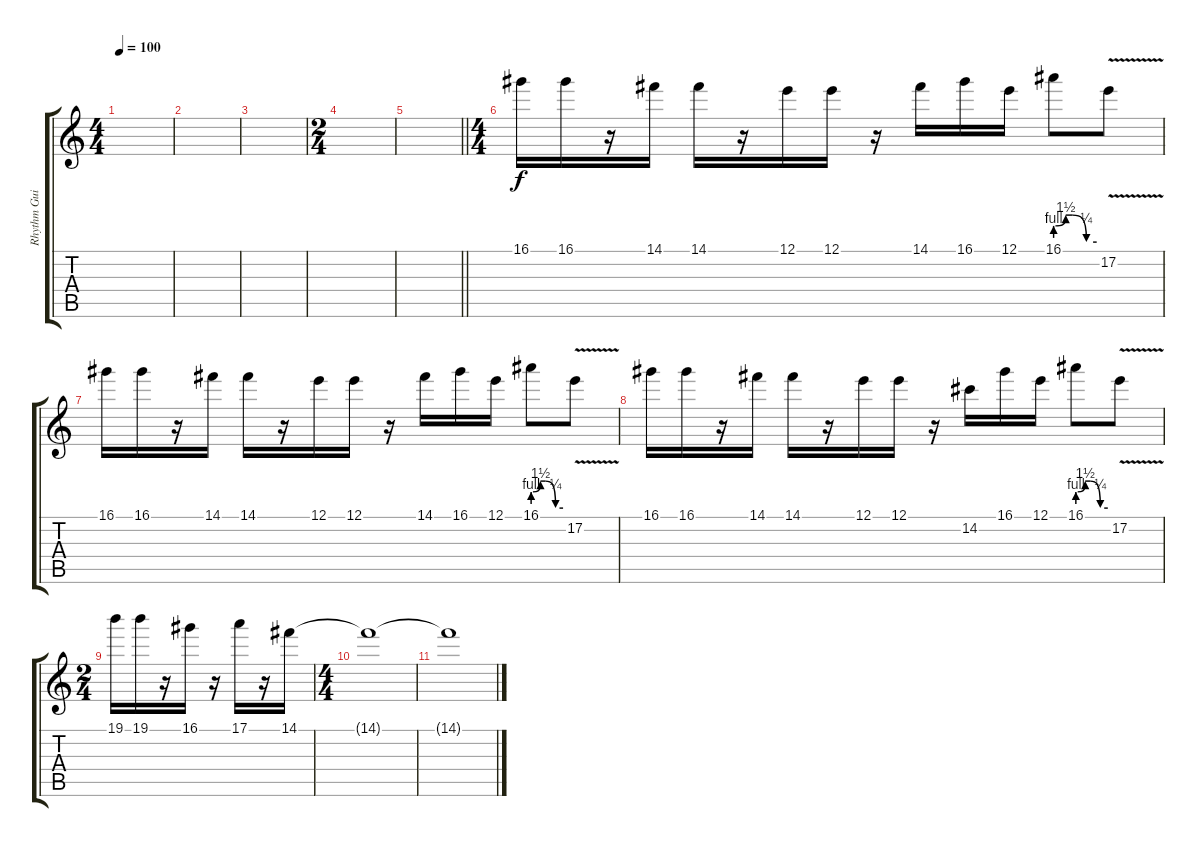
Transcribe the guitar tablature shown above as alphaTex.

\track ("Rhythm Guitar" "Rhythm Gui") {instrument distortionguitar}
\staff {score tabs}
\tuning (E4 B3 G3 D3 A2 E2) {hide}
\ts (4 4)
\tempo 100
\clef g2
\ks c
|
|
|
\ts (2 4)
|
\barLineRight lightlight
|
\ts (4 4)
16.1.16{dy f} 16.1.16 r.16 14.1.16 14.1.16 r.16 12.1.16 12.1.16 r.16 14.1.16 16.1.16 12.1.16 16.1{be (custom 0 4 15 6 25 6 45 1 60 1)}.8 17.2{v}.8 |
16.1.16 16.1.16 r.16 14.1.16 14.1.16 r.16 12.1.16 12.1.16 r.16 14.1.16 16.1.16 12.1.16 16.1{be (custom 0 4 15 6 25 6 45 1 60 1)}.8 17.2{v}.8 |
16.1.16 16.1.16 r.16 14.1.16 14.1.16 r.16 12.1.16 12.1.16 r.16 14.2.16 16.1.16 12.1.16 16.1{be (custom 0 4 15 6 25 6 45 1 60 1)}.8 17.2{v}.8 |
\ts (2 4)
19.1.16 19.1.16 r.16 16.1.16 r.16 17.1.16 r.16 14.1.16 |
\ts (4 4)
14.1{t}.1 |
14.1{t}.1
